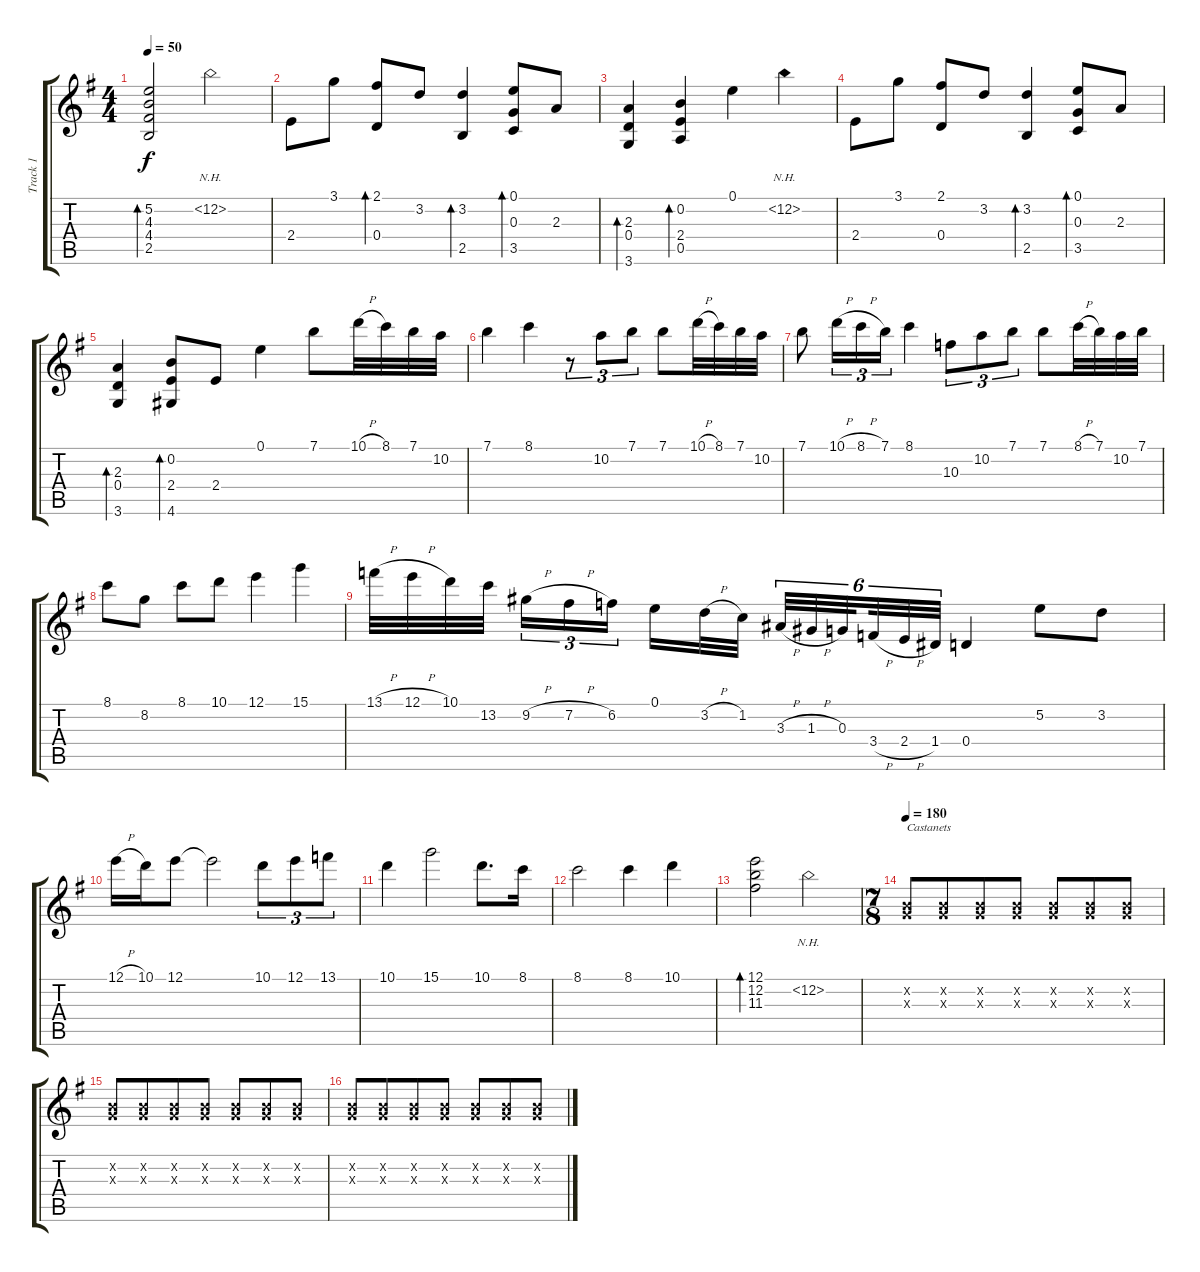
\track ("Track 1" "Track 1") {instrument acousticguitarnylon}
\staff {score tabs}
\tuning (E4 B3 G3 D3 A2 E2) {hide}
\ts (4 4)
\tempo 50
\clef g2
\ks eminor
(5.2 4.3 4.4 2.5).2{bd 120 dy f} 12.2{nh}.2 |
2.4.8 3.1.8 (2.1 0.4).8{bd 120} 3.2.8 (3.2 2.5).4{bd 120} (0.1 0.3 3.5).8{bd 120} 2.3.8 |
(2.3 0.4 3.6).4{bd 120} (0.2 2.4 0.5).4{bd 120} 0.1.4 12.2{nh}.4 |
2.4.8 3.1.8 (2.1 0.4).8 3.2.8 (3.2 2.5).4{bd 120} (0.1 0.3 3.5).8{bd 120} 2.3.8 |
(2.3 0.4 3.6).4{bd 120} (0.2 2.4 4.6).8{bd 120} 2.4.8 0.1.4 7.1.8 10.1{h}.32 8.1.32 7.1.32 10.2.32 |
7.1.4 8.1.4 r.8{tu (3 2)} 10.2.8{tu (3 2)} 7.1.8{tu (3 2)} 7.1.8 10.1{h}.32 8.1.32 7.1.32 10.2.32 |
7.1.8 10.1{h}.16{tu (3 2)} 8.1{h}.16{tu (3 2)} 7.1.16{tu (3 2)} 8.1.4 10.3.8{tu (3 2)} 10.2.8{tu (3 2)} 7.1.8{tu (3 2)} 7.1.8 8.1{h}.32 7.1.32 10.2.32 7.1.32 |
8.1.8 8.2.8 8.1.8 10.1.8 12.1.4 15.1.4 |
13.1{h}.32 12.1{h}.32 10.1.32 13.2.32{beam splitsecondary} 9.2{h}.16{tu (3 2)} 7.2{h}.16{tu (3 2)} 6.2.16{tu (3 2)} 0.1.16 3.2{h}.32 1.2.32{beam splitsecondary} 3.3{h}.32{tu (6 4)} 1.3{h}.32{tu (6 4)} 0.3.32{tu (6 4) beam splitsecondary} 3.4{h}.32{tu (6 4)} 2.4{h}.32{tu (6 4)} 1.4.32{tu (6 4)} 0.4.4 5.2.8 3.2.8 |
12.1{h}.16 10.1.16 12.1.8 12.1{t}.2 10.1.8{tu (3 2)} 12.1.8{tu (3 2)} 13.1.8{tu (3 2)} |
10.1.4 15.1.2 10.1.8{d} 8.1.16 |
8.1.2 8.1.4 10.1.4 |
(12.1 12.2 11.3).2{bd 120} 12.2{nh}.2 |
\ts (7 8)
\tempo 180
(0.2{x} 0.3{x}).8{txt "Castanets"} (0.2{x} 0.3{x}).8 (0.2{x} 0.3{x}).8 (0.2{x} 0.3{x}).8 (0.2{x} 0.3{x}).8 (0.2{x} 0.3{x}).8 (0.2{x} 0.3{x}).8 |
(0.2{x} 0.3{x}).8 (0.2{x} 0.3{x}).8 (0.2{x} 0.3{x}).8 (0.2{x} 0.3{x}).8 (0.2{x} 0.3{x}).8 (0.2{x} 0.3{x}).8 (0.2{x} 0.3{x}).8 |
(0.2{x} 0.3{x}).8 (0.2{x} 0.3{x}).8 (0.2{x} 0.3{x}).8 (0.2{x} 0.3{x}).8 (0.2{x} 0.3{x}).8 (0.2{x} 0.3{x}).8 (0.2{x} 0.3{x}).8
